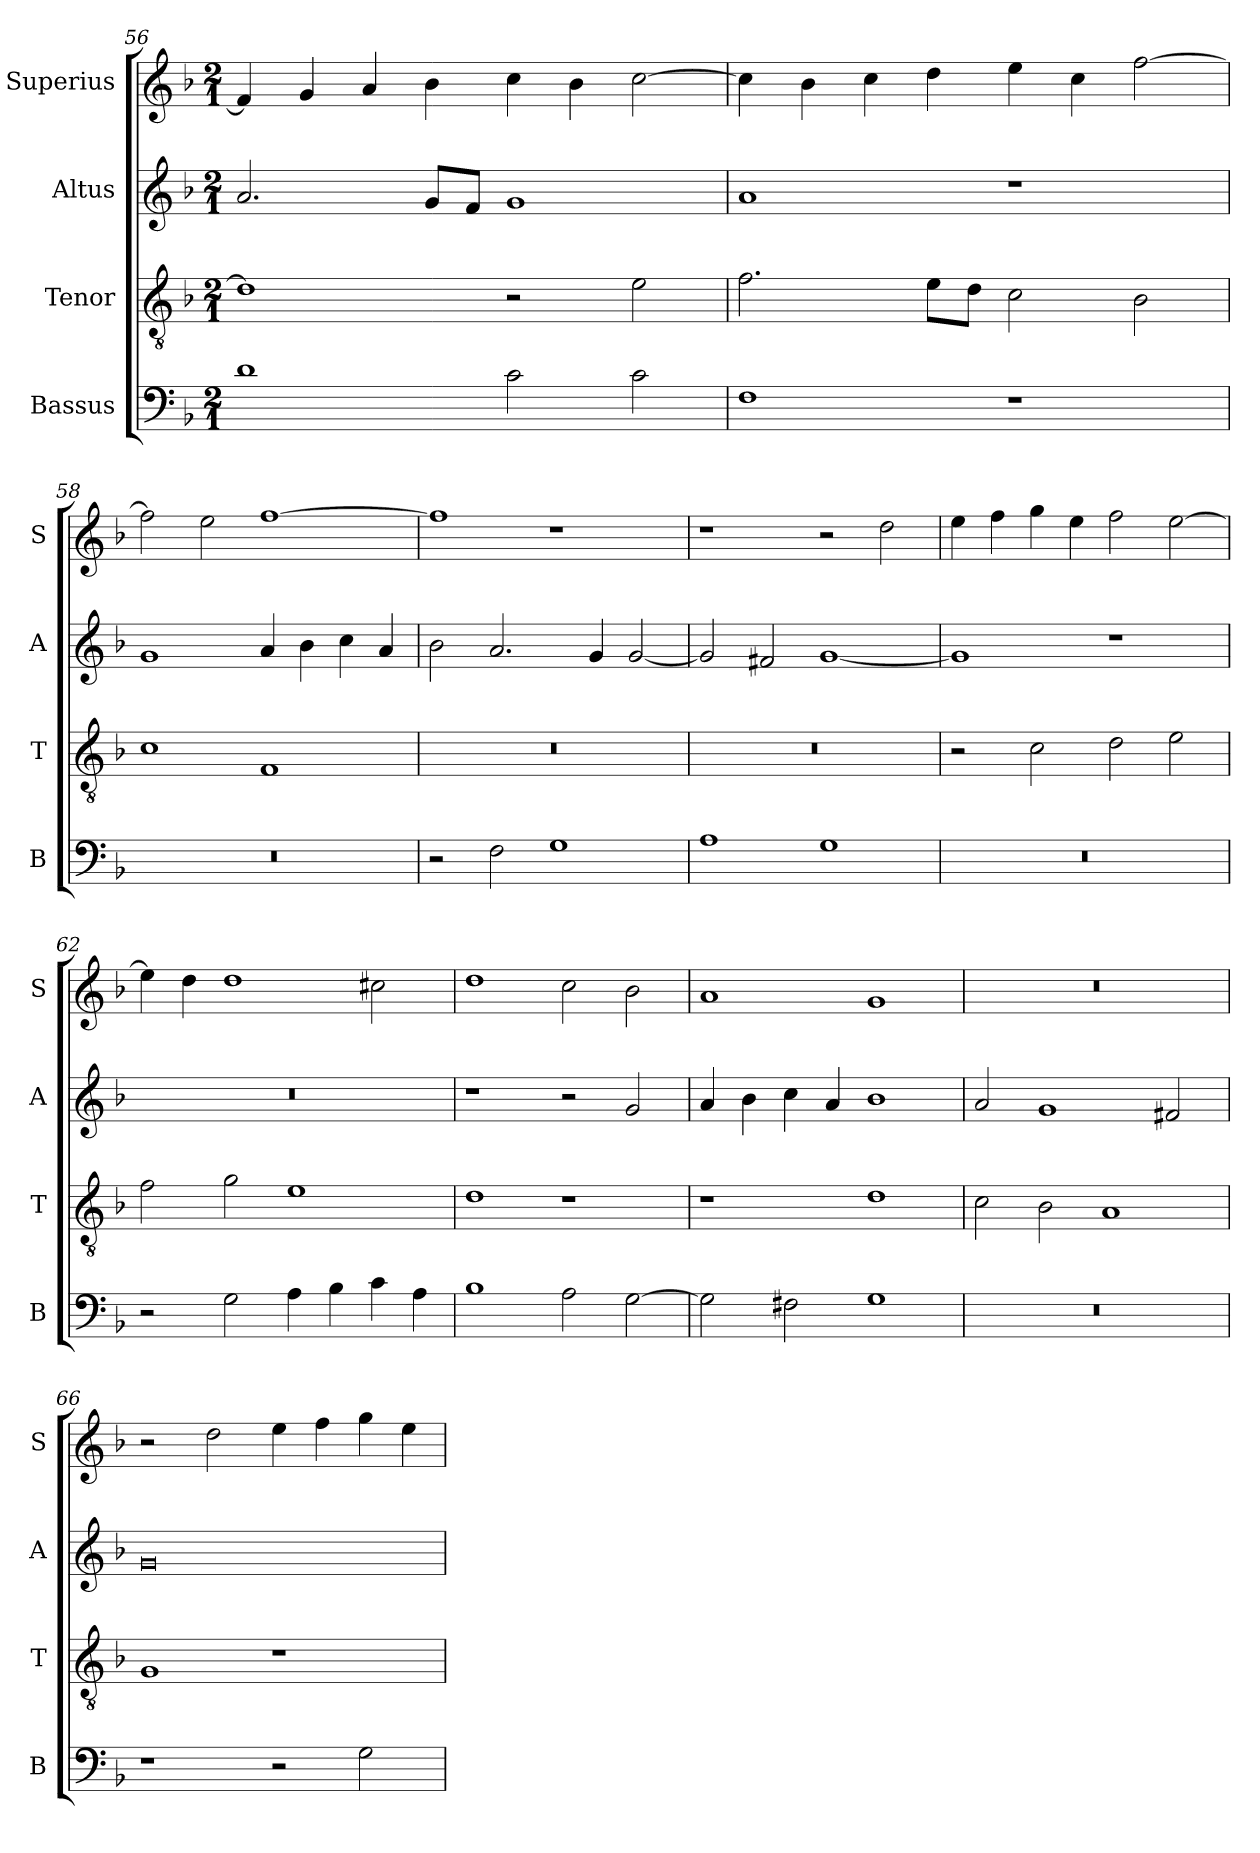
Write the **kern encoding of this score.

**kern	**kern	**kern	**kern
*part4	*part3	*part2	*part1
*staff4	*staff3	*staff2	*staff1
*I"Bassus	*I"Tenor	*I"Altus	*I"Superius
*I'B	*I'T	*I'A	*I'S
*clefF4	*clefGv2	*clefG2	*clefG2
*k[b-]	*k[b-]	*k[b-]	*k[b-]
*F:	*F:	*F:	*F:
*M2/1	*M2/1	*M2/1	*M2/1
=56	=56	=56	=56
1d	1d]	2.a	4f]
.	.	.	4g
.	.	.	4a
.	.	8gL	4b-
.	.	8fJ	.
2c	2r	1g	4cc
.	.	.	4b-
2c	2e	.	[2cc
=57	=57	=57	=57
1F	2.f	1a	4cc]
.	.	.	4b-
.	.	.	4cc
.	8eL	.	4dd
.	8dJ	.	.
1r	2c	1r	4ee
.	.	.	4cc
.	2B-	.	[2ff
=58	=58	=58	=58
0r	1c	1g	2ff]
.	.	.	2ee
.	1F	4a	[1ff
.	.	4b-	.
.	.	4cc	.
.	.	4a	.
=59	=59	=59	=59
2r	0r	2b-	1ff]
2F	.	2.a	.
1G	.	.	1r
.	.	4g	.
.	.	[2g	.
=60	=60	=60	=60
1A	0r	2g]	1r
.	.	2f#X	.
1G	.	[1g	2r
.	.	.	2dd
=61	=61	=61	=61
0r	2r	1g]	4ee
.	.	.	4ff
.	2c	.	4gg
.	.	.	4ee
.	2d	1r	2ff
.	2e	.	[2ee
=62	=62	=62	=62
2r	2f	0r	4ee]
.	.	.	4dd
2G	2g	.	1dd
4A	1e	.	.
4B-	.	.	.
4c	.	.	2cc#X
4A	.	.	.
=63	=63	=63	=63
1B-	1d	1r	1dd
2A	1r	2r	2cc
[2G	.	2g	2b-
=64	=64	=64	=64
2G]	1r	4a	1a
.	.	4b-	.
2F#X	.	4cc	.
.	.	4a	.
1G	1d	1b-	1g
=65	=65	=65	=65
0r	2c	2a	0r
.	2B-	1g	.
.	1A	.	.
.	.	2f#X	.
=66	=66	=66	=66
1r	1G	0g	2r
.	.	.	2dd
2r	1r	.	4ee
.	.	.	4ff
2G	.	.	4gg
.	.	.	4ee
=	=	=	=
*-	*-	*-	*-
